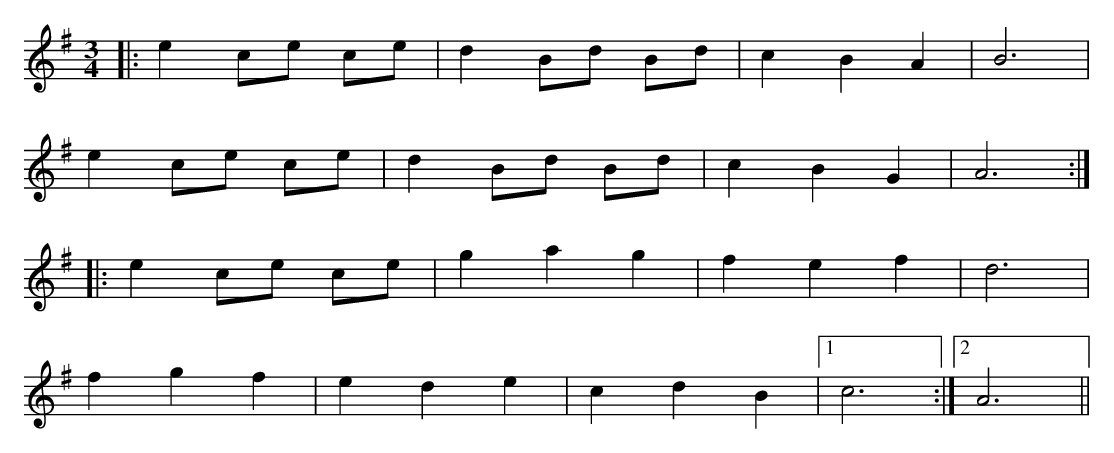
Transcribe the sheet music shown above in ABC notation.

X:1
M:3/4
K:Ador
|: e2ce ce| d2Bd Bd|c2B2A2|B6|
e2ce ce|d2Bd Bd|c2 B2G2|A6:|
|:e2ce ce|g2 a2 g2|f2 e2 f2|d6|
f2 g2 f2|e2 d2 e2|c2 d2 B2|1 c6:|2 A6||
